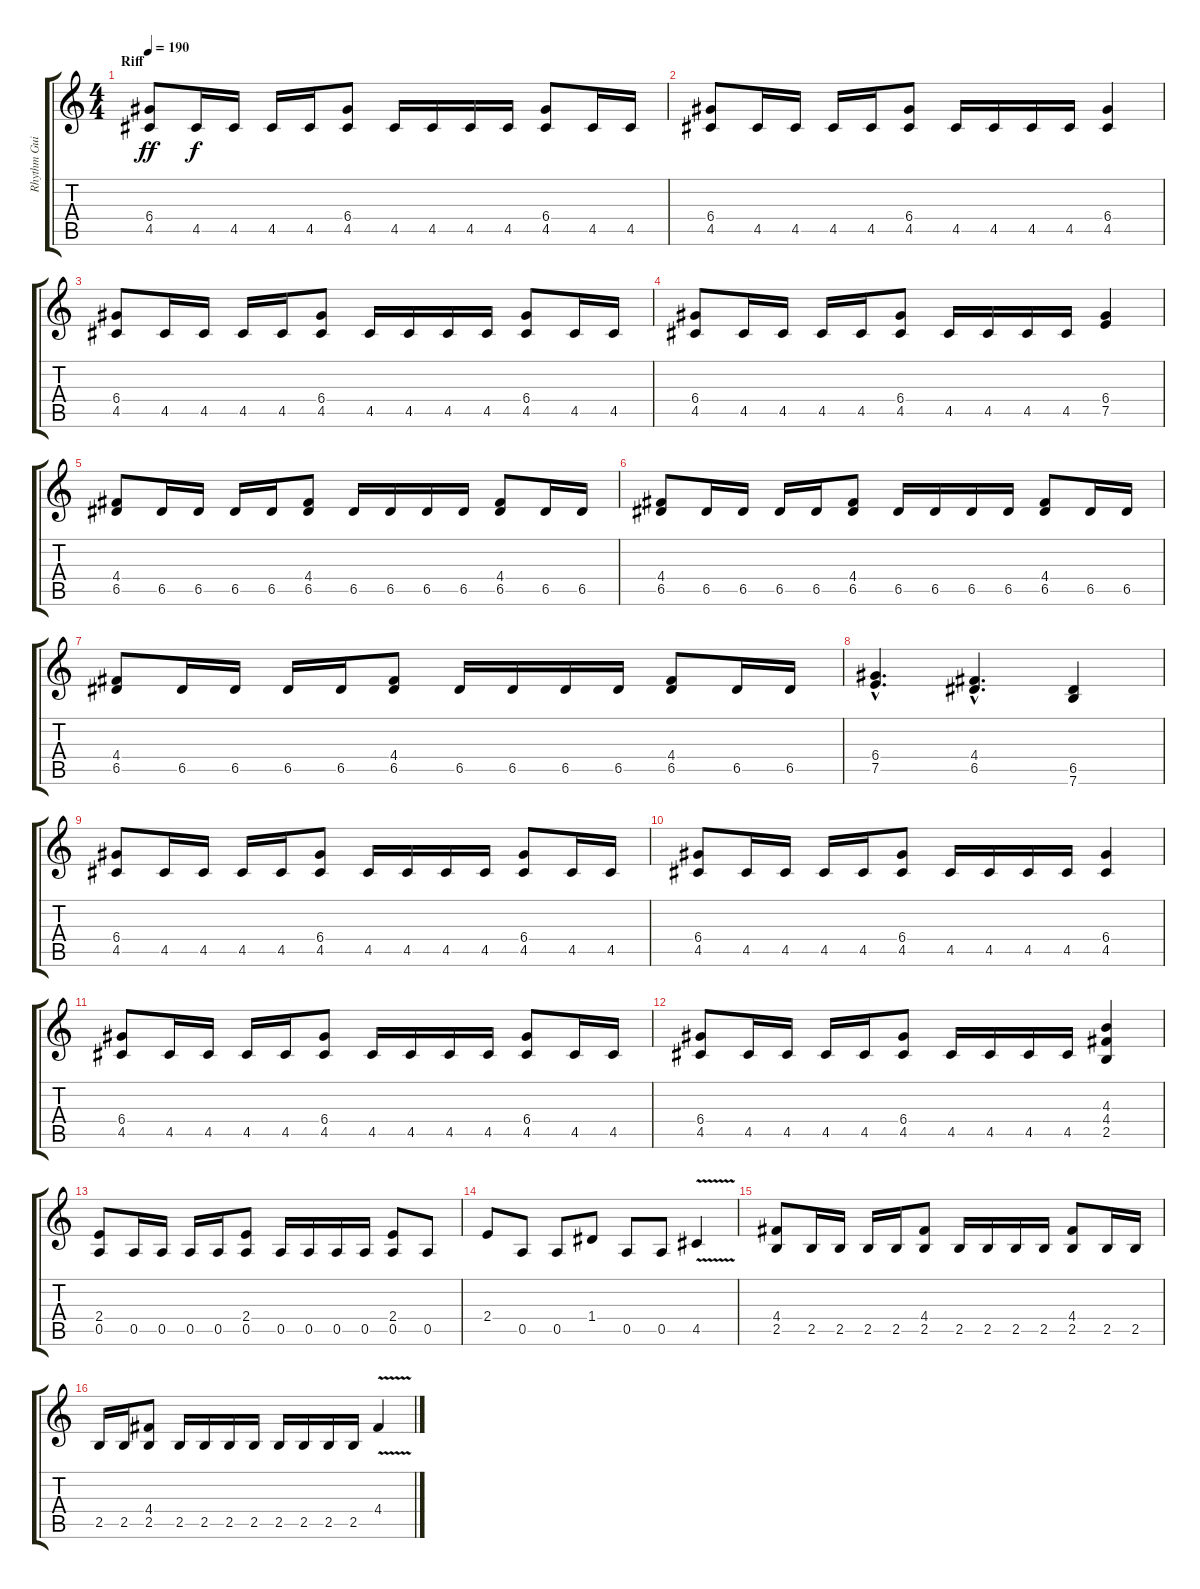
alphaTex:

\track ("Rhythm Guitar Left" "Rhythm Gui") {instrument distortionguitar}
\staff {score tabs}
\tuning (E4 B3 G3 D3 A2 E2) {hide}
\ts (4 4)
\section ("" "Riff")
\tempo 190
\clef g2
\ks c
(6.4 4.5).8{dy ff} 4.5.16{dy f} 4.5.16 4.5.16 4.5.16 (6.4 4.5).8 4.5.16 4.5.16 4.5.16 4.5.16 (6.4 4.5).8 4.5.16 4.5.16 |
(6.4 4.5).8 4.5.16 4.5.16 4.5.16 4.5.16 (6.4 4.5).8 4.5.16 4.5.16 4.5.16 4.5.16 (6.4 4.5).4 |
(6.4 4.5).8 4.5.16 4.5.16 4.5.16 4.5.16 (6.4 4.5).8 4.5.16 4.5.16 4.5.16 4.5.16 (6.4 4.5).8 4.5.16 4.5.16 |
(6.4 4.5).8 4.5.16 4.5.16 4.5.16 4.5.16 (6.4 4.5).8 4.5.16 4.5.16 4.5.16 4.5.16 (6.4 7.5).4 |
(4.4 6.5).8 6.5.16 6.5.16 6.5.16 6.5.16 (4.4 6.5).8 6.5.16 6.5.16 6.5.16 6.5.16 (4.4 6.5).8 6.5.16 6.5.16 |
(4.4 6.5).8 6.5.16 6.5.16 6.5.16 6.5.16 (4.4 6.5).8 6.5.16 6.5.16 6.5.16 6.5.16 (4.4 6.5).8 6.5.16 6.5.16 |
(4.4 6.5).8 6.5.16 6.5.16 6.5.16 6.5.16 (4.4 6.5).8 6.5.16 6.5.16 6.5.16 6.5.16 (4.4 6.5).8 6.5.16 6.5.16 |
(6.4{hac} 7.5{hac}).4{d} (4.4{hac} 6.5{hac}).4{d} (6.5 7.6).4 |
(6.4 4.5).8 4.5.16 4.5.16 4.5.16 4.5.16 (6.4 4.5).8 4.5.16 4.5.16 4.5.16 4.5.16 (6.4 4.5).8 4.5.16 4.5.16 |
(6.4 4.5).8 4.5.16 4.5.16 4.5.16 4.5.16 (6.4 4.5).8 4.5.16 4.5.16 4.5.16 4.5.16 (6.4 4.5).4 |
(6.4 4.5).8 4.5.16 4.5.16 4.5.16 4.5.16 (6.4 4.5).8 4.5.16 4.5.16 4.5.16 4.5.16 (6.4 4.5).8 4.5.16 4.5.16 |
(6.4 4.5).8 4.5.16 4.5.16 4.5.16 4.5.16 (6.4 4.5).8 4.5.16 4.5.16 4.5.16 4.5.16 (4.3 4.4 2.5).4 |
(2.4 0.5).8 0.5.16 0.5.16 0.5.16 0.5.16 (2.4 0.5).8 0.5.16 0.5.16 0.5.16 0.5.16 (2.4 0.5).8 0.5.8 |
2.4.8 0.5.8 0.5.8 1.4.8 0.5.8 0.5.8 4.5{v}.4 |
(4.4 2.5).8 2.5.16 2.5.16 2.5.16 2.5.16 (4.4 2.5).8 2.5.16 2.5.16 2.5.16 2.5.16 (4.4 2.5).8 2.5.16 2.5.16 |
2.5.16 2.5.16 (4.4 2.5).8 2.5.16 2.5.16 2.5.16 2.5.16 2.5.16 2.5.16 2.5.16 2.5.16 4.4{v}.4
